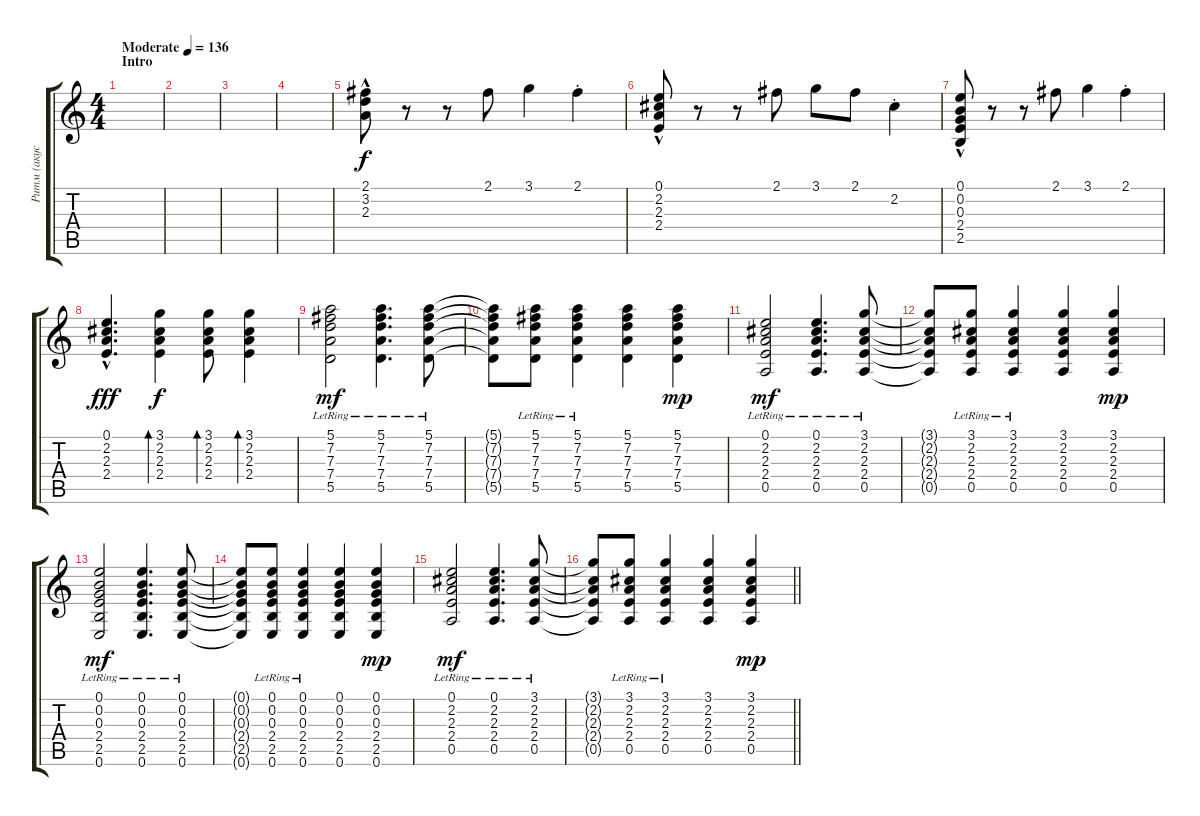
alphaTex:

\track ("Ритм (акустика)" "Ритм (акус") {instrument acousticguitarsteel}
\staff {score tabs}
\tuning (E4 B3 G3 D3 A2 E2) {hide}
\ts (4 4)
\section ("" "Intro")
\tempo (136 "Moderate")
\clef g2
\ks c
|
|
|
|
(2.1{hac} 3.2{hac} 2.3{hac}).8 r.8 r.8 2.1.8 3.1.4 2.1{st}.4 |
(0.1{hac} 2.2{hac} 2.3{hac} 2.4{hac}).8 r.8 r.8 2.1.8 3.1.8 2.1.8 2.2{st}.4 |
(0.1{hac} 0.2{hac} 0.3{hac} 2.4{hac} 2.5{hac}).8 r.8 r.8 2.1.8 3.1.4 2.1{st}.4 |
(0.1{hac} 2.2{hac} 2.3{hac} 2.4{hac}).4{d dy fff} (3.1 2.2 2.3 2.4).4{bd 120 dy f} (3.1 2.2 2.3 2.4).8{bd 60} (3.1 2.2 2.3 2.4).4{bd 120} |
(5.1{lr} 7.2{lr} 7.3{lr} 7.4{lr} 5.5{lr}).2{dy mf} (5.1{lr} 7.2{lr} 7.3{lr} 7.4{lr} 5.5{lr}).4{d} (5.1{lr} 7.2{lr} 7.3{lr} 7.4{lr} 5.5{lr}).8 |
(5.1{t} 7.2{t} 7.3{t} 7.4{t} 5.5{t}).8 (5.1{lr} 7.2{lr} 7.3{lr} 7.4{lr} 5.5{lr}).8 (5.1{lr} 7.2{lr} 7.3{lr} 7.4{lr} 5.5{lr}).4 (5.1 7.2 7.3 7.4 5.5).4 (5.1 7.2 7.3 7.4 5.5).4{dy mp} |
(0.1 2.2 2.3 2.4{lr} 0.5).2{dy mf} (0.1 2.2 2.3 2.4{lr} 0.5).4{d} (3.1 2.2 2.3 2.4{lr} 0.5).8 |
(3.1{t} 2.2{t} 2.3{t} 2.4{t} 0.5{t}).8 (3.1 2.2 2.3 2.4{lr} 0.5).8 (3.1 2.2 2.3 2.4{lr} 0.5).4 (3.1 2.2 2.3 2.4 0.5).4 (3.1 2.2 2.3 2.4 0.5).4{dy mp} |
(0.1{lr} 0.2 0.3 2.4 2.5 0.6).2{dy mf} (0.1{lr} 0.2 0.3 2.4 2.5 0.6).4{d} (0.1{lr} 0.2 0.3 2.4 2.5 0.6).8 |
(0.1{t} 0.2{t} 0.3{t} 2.4{t} 2.5{t} 0.6{t}).8 (0.1{lr} 0.2 0.3 2.4 2.5 0.6).8 (0.1{lr} 0.2 0.3 2.4 2.5 0.6).4 (0.1 0.2 0.3 2.4 2.5 0.6).4 (0.1 0.2 0.3 2.4 2.5 0.6).4{dy mp} |
(0.1 2.2 2.3 2.4{lr} 0.5).2{dy mf} (0.1 2.2 2.3 2.4{lr} 0.5).4{d} (3.1 2.2 2.3 2.4{lr} 0.5).8 |
\barLineRight lightlight
(3.1{t} 2.2{t} 2.3{t} 2.4{t} 0.5{t}).8 (3.1 2.2 2.3 2.4{lr} 0.5).8 (3.1 2.2 2.3 2.4{lr} 0.5).4 (3.1 2.2 2.3 2.4 0.5).4 (3.1 2.2 2.3 2.4 0.5).4{dy mp}
